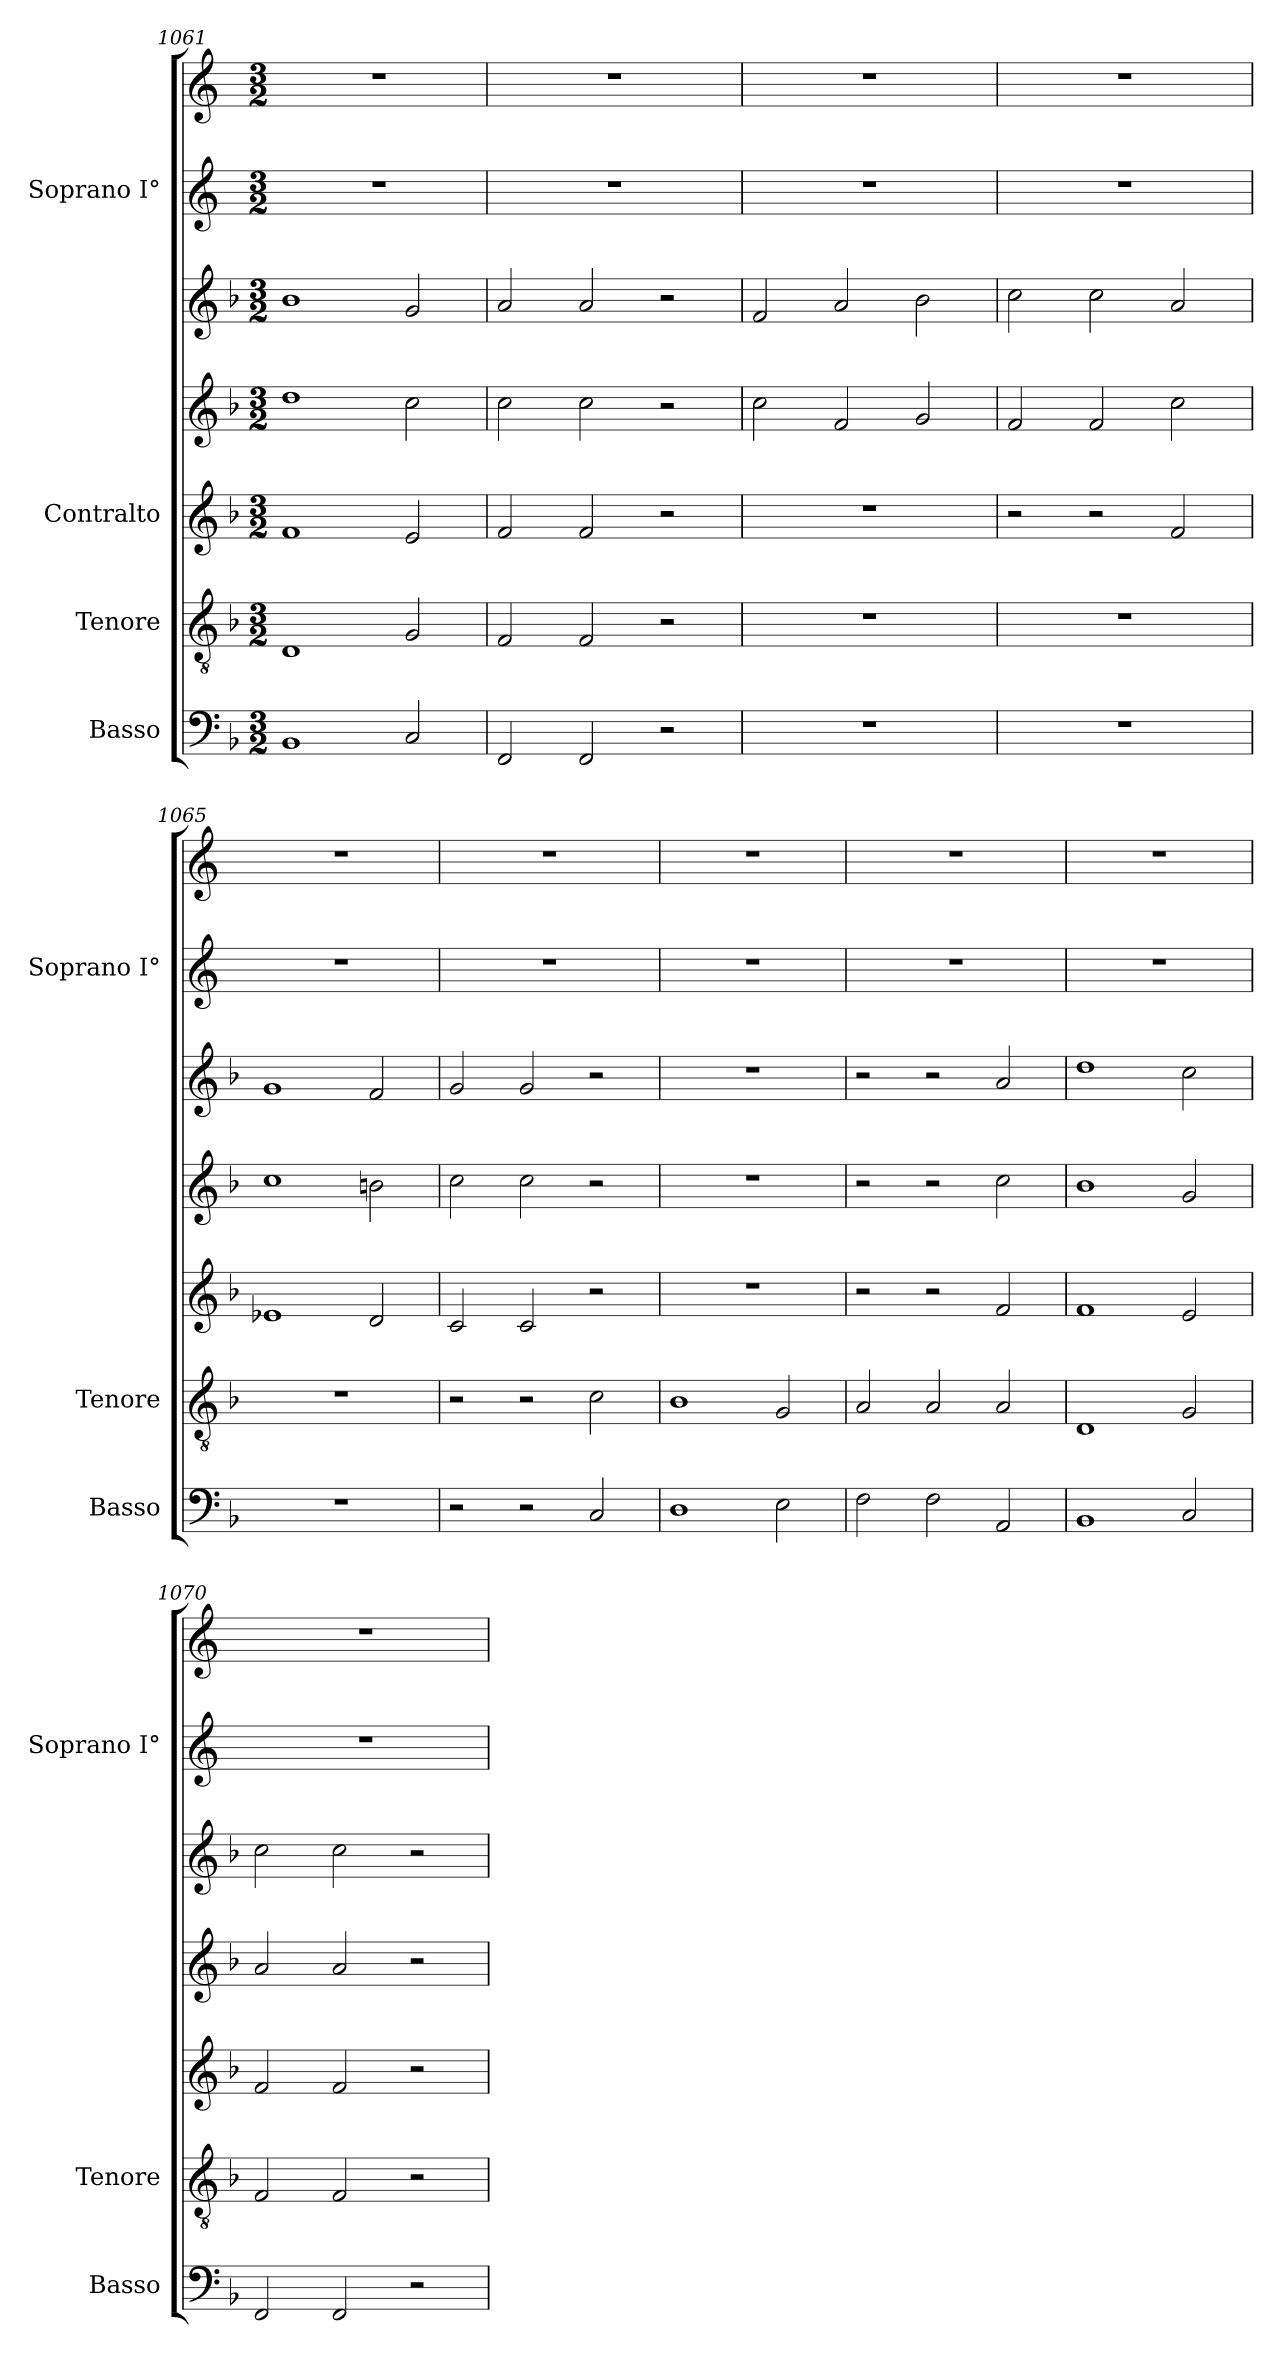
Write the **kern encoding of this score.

**kern	**kern	**kern	**kern	**kern	**kern	**kern
*part6	*part5	*part4	*part3	*part2	*part1	*part1
*staff7	*staff6	*staff5	*staff4	*staff3	*staff2	*staff1
*I"Basso	*I"Tenore	*I"Contralto	*	*	*I"Soprano I°	*
*I'Basso	*I'Tenore	*	*	*	*I'Soprano I°	*
*clefF4	*clefGv2	*clefG2	*clefG2	*clefG2	*clefG2	*clefG2
*k[b-]	*k[b-]	*k[b-]	*k[b-]	*k[b-]	*k[]	*k[]
*F:	*F:	*F:	*F:	*F:	*C:	*C:
*M3/2	*M3/2	*M3/2	*M3/2	*M3/2	*M3/2	*M3/2
=1061	=1061	=1061	=1061	=1061	=1061	=1061
1BB-	1D	1f	1dd	1b-	1.r	1.r
2C/	2G/	2e/	2cc\	2g/	.	.
=1062	=1062	=1062	=1062	=1062	=1062	=1062
2FF/	2F/	2f/	2cc\	2a/	1.r	1.r
2FF/	2F/	2f/	2cc\	2a/	.	.
2r	2r	2r	2r	2r	.	.
=1063	=1063	=1063	=1063	=1063	=1063	=1063
1.r	1.r	1.r	2cc\	2f/	1.r	1.r
.	.	.	2f/	2a/	.	.
.	.	.	2g/	2b-\	.	.
=1064	=1064	=1064	=1064	=1064	=1064	=1064
1.r	1.r	2r	2f/	2cc\	1.r	1.r
.	.	2r	2f/	2cc\	.	.
.	.	2f/	2cc\	2a/	.	.
!!LO:PB:g=z
=1065	=1065	=1065	=1065	=1065	=1065	=1065
1.r	1.r	1e-X	1cc	1g	1.r	1.r
.	.	2d/	2bn\	2f/	.	.
=1066	=1066	=1066	=1066	=1066	=1066	=1066
2r	2r	2c/	2cc\	2g/	1.r	1.r
2r	2r	2c/	2cc\	2g/	.	.
2C/	2c\	2r	2r	2r	.	.
=1067	=1067	=1067	=1067	=1067	=1067	=1067
1D	1B-	1.r	1.r	1.r	1.r	1.r
2E\	2G/	.	.	.	.	.
=1068	=1068	=1068	=1068	=1068	=1068	=1068
2F\	2A/	2r	2r	2r	1.r	1.r
2F\	2A/	2r	2r	2r	.	.
2AA/	2A/	2f/	2cc\	2a/	.	.
=1069	=1069	=1069	=1069	=1069	=1069	=1069
1BB-	1D	1f	1b-	1dd	1.r	1.r
2C/	2G/	2e/	2g/	2cc\	.	.
=1070	=1070	=1070	=1070	=1070	=1070	=1070
2FF/	2F/	2f/	2a/	2cc\	1.r	1.r
2FF/	2F/	2f/	2a/	2cc\	.	.
2r	2r	2r	2r	2r	.	.
=	=	=	=	=	=	=
*-	*-	*-	*-	*-	*-	*-
